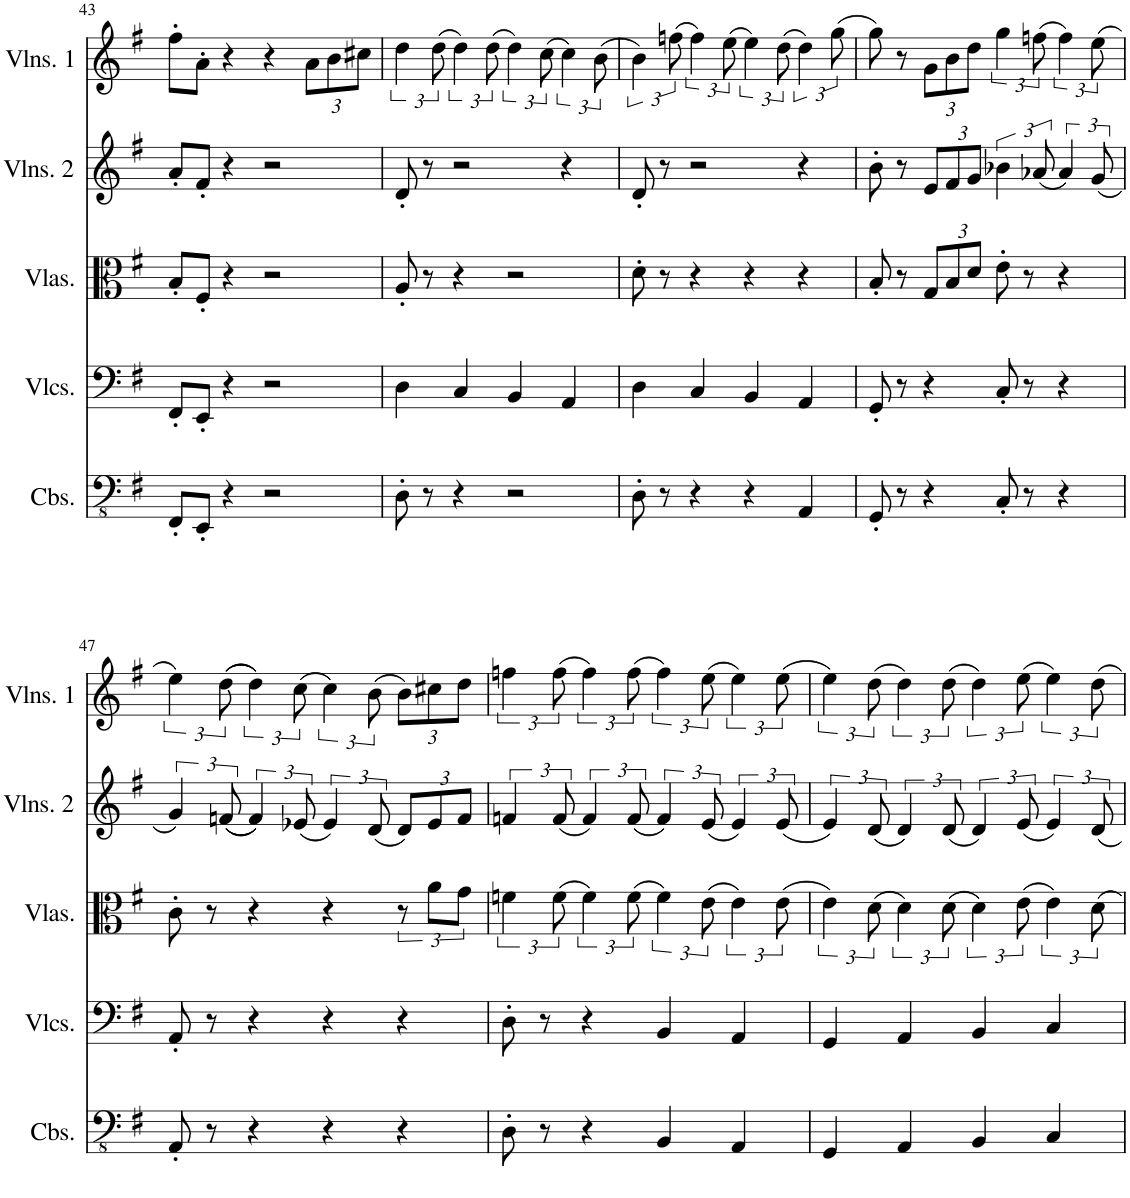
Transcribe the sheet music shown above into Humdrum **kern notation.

**kern	**kern	**kern	**kern	**kern
*part5	*part4	*part3	*part2	*part1
*staff5	*staff4	*staff3	*staff2	*staff1
*I"Contrabasses	*I"Violoncellos	*I"Violas	*I"Violins 2	*I"Violins 1
*I'Cbs.	*I'Vlcs.	*I'Vlas.	*I'Vlns. 2	*I'Vlns. 1
!!LO:PB:g=z
*clefFv4	*clefF4	*clefC3	*clefG2	*clefG2
*k[f#]	*k[f#]	*k[f#]	*k[f#]	*k[f#]
*M4/4	*M4/4	*M4/4	*M4/4	*M4/4
=43	=43	=43	=43	=43
8FFF#'/L	8FF#'/L	8B'/L	8a'/L	8ff#'\L
8EEE'/J	8EE'/J	8F#'/J	8f#'/J	8a'\J
4r	4r	4r	4r	4r
2r	2r	2r	2r	4r
*	*	*	*	*Xbrackettup
.	.	.	.	12a\L
.	.	.	.	12b\
.	.	.	.	12cc#X\J
=44	=44	=44	=44	=44
*	*	*	*	*brackettup
8DD'\	4D\	8A'/	8d'/	6dd\
8r	.	8r	8r	.
.	.	.	.	(12dd\
4r	4C/	4r	2r	6dd\)
.	.	.	.	(12dd\
2r	4BB/	2r	.	6dd\)
.	.	.	.	(12cc\
.	4AA/	.	4r	6cc\)
.	.	.	.	(12b\
=45	=45	=45	=45	=45
8DD'\	4D\	8d'\	8d'/	6b\)
8r	.	8r	8r	.
.	.	.	.	(12ffn\
4r	4C/	4r	2r	6ff\)
.	.	.	.	(12ee\
4r	4BB/	4r	.	6ee\)
.	.	.	.	(12dd\
4AAA/	4AA/	4r	4r	6dd\)
.	.	.	.	(12gg\
=46	=46	=46	=46	=46
8GGG'/	8GG'/	8B'/	8b'\	8gg\)
8r	8r	8r	8r	8r
*	*	*Xbrackettup	*Xbrackettup	*Xbrackettup
4r	4r	12G/L	12e/L	12g\L
.	.	12B/	12f#/	12b\
.	.	12d/J	12g/J	12dd\J
*	*	*	*brackettup	*brackettup
8CC'/	8C'/	8e'\	6b-X\	6gg\
8r	8r	8r	.	.
.	.	.	(12a-X/	(12ffn\
4r	4r	4r	6a-/)	6ff\)
.	.	.	(12g/	(12ee\
!!LO:LB:g=z
=47	=47	=47	=47	=47
8AAA'/	8AA'/	8c'\	6g/)	6ee\)
8r	8r	8r	.	.
.	.	.	((12fn/	((12dd\
4r	4r	4r	6f/))	6dd\))
.	.	.	(12e-X/	(12cc\
4r	4r	4r	6e-/)	6cc\)
.	.	.	(12d/	(12b\
*	*	*brackettup	*Xbrackettup	*Xbrackettup
4r	4r	12r	12d/L)	12b\L)
.	.	12a\L	12e-/	12cc#X\
.	.	12g\J	12f/J	12dd\J
=48	=48	=48	=48	=48
*	*	*	*brackettup	*brackettup
8DD'\	8D'\	6fn\	6fn/	6ffn\
8r	8r	.	.	.
.	.	(12f\	(12f/	(12ff\
4r	4r	6f\)	6f/)	6ff\)
.	.	(12f\	(12f/	(12ff\
4BBB/	4BB/	6f\)	6f/)	6ff\)
.	.	(12e\	(12e/	(12ee\
4AAA/	4AA/	6e\)	6e/)	6ee\)
.	.	(12e\	(12e/	(12ee\
=49	=49	=49	=49	=49
4GGG/	4GG/	6e\)	6e/)	6ee\)
.	.	(12d\	(12d/	(12dd\
4AAA/	4AA/	6d\)	6d/)	6dd\)
.	.	(12d\	(12d/	(12dd\
4BBB/	4BB/	6d\)	6d/)	6dd\)
.	.	(12e\	(12e/	(12ee\
4CC/	4C/	6e\)	6e/)	6ee\)
.	.	12d\	12d/	12dd\
=	=	=	=	=
*-	*-	*-	*-	*-
